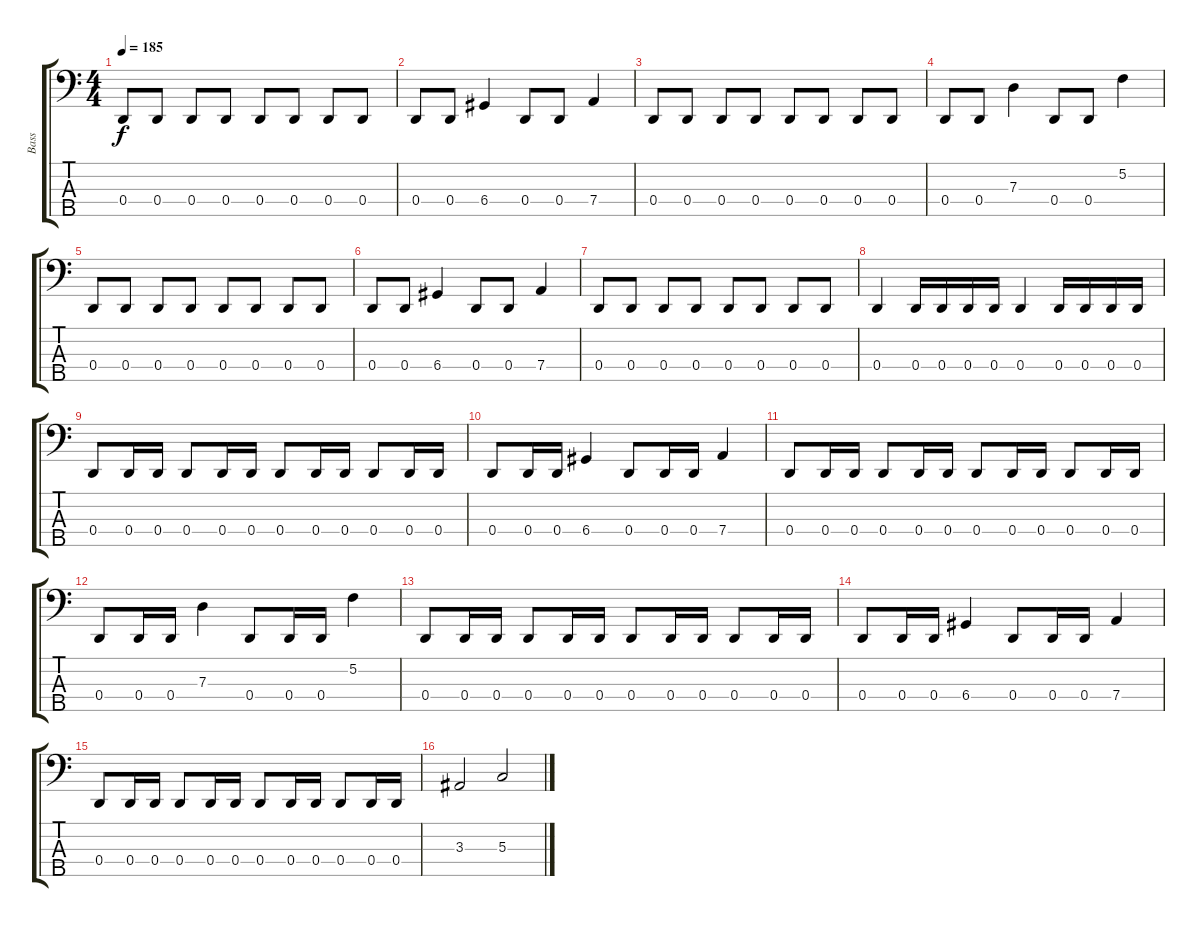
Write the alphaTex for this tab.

\track ("Bass" "Bass") {instrument electricbasspick}
\staff {score tabs}
\tuning (F2 C2 G1 D1 A0) {hide}
\ts (4 4)
\tempo 185
\clef f4
\ks c
0.4.8{dy f} 0.4.8 0.4.8 0.4.8 0.4.8 0.4.8 0.4.8 0.4.8 |
0.4.8 0.4.8 6.4.4 0.4.8 0.4.8 7.4.4 |
0.4.8 0.4.8 0.4.8 0.4.8 0.4.8 0.4.8 0.4.8 0.4.8 |
0.4.8 0.4.8 7.3.4 0.4.8 0.4.8 5.2.4 |
0.4.8 0.4.8 0.4.8 0.4.8 0.4.8 0.4.8 0.4.8 0.4.8 |
0.4.8 0.4.8 6.4.4 0.4.8 0.4.8 7.4.4 |
0.4.8 0.4.8 0.4.8 0.4.8 0.4.8 0.4.8 0.4.8 0.4.8 |
0.4.4 0.4.16 0.4.16 0.4.16 0.4.16 0.4.4 0.4.16 0.4.16 0.4.16 0.4.16 |
0.4.8 0.4.16 0.4.16 0.4.8 0.4.16 0.4.16 0.4.8 0.4.16 0.4.16 0.4.8 0.4.16 0.4.16 |
0.4.8 0.4.16 0.4.16 6.4.4 0.4.8 0.4.16 0.4.16 7.4.4 |
0.4.8 0.4.16 0.4.16 0.4.8 0.4.16 0.4.16 0.4.8 0.4.16 0.4.16 0.4.8 0.4.16 0.4.16 |
0.4.8 0.4.16 0.4.16 7.3.4 0.4.8 0.4.16 0.4.16 5.2.4 |
0.4.8 0.4.16 0.4.16 0.4.8 0.4.16 0.4.16 0.4.8 0.4.16 0.4.16 0.4.8 0.4.16 0.4.16 |
0.4.8 0.4.16 0.4.16 6.4.4 0.4.8 0.4.16 0.4.16 7.4.4 |
0.4.8 0.4.16 0.4.16 0.4.8 0.4.16 0.4.16 0.4.8 0.4.16 0.4.16 0.4.8 0.4.16 0.4.16 |
3.3.2 5.3.2
